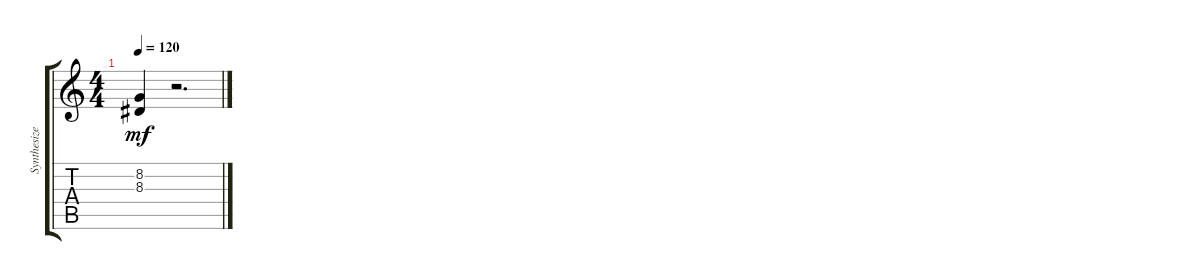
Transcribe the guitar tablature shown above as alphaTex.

\track ("Synthesizer: David Lindley[Right]" "Synthesize") {instrument stringensemble2}
\staff {score tabs}
\tuning (E4 B3 G3 D3 A2 E2) {hide}
\ts (4 4)
\tempo 120
\clef g2
\ks c
(8.2{t} 8.3{t}).4{dy mf} r.2{d}
